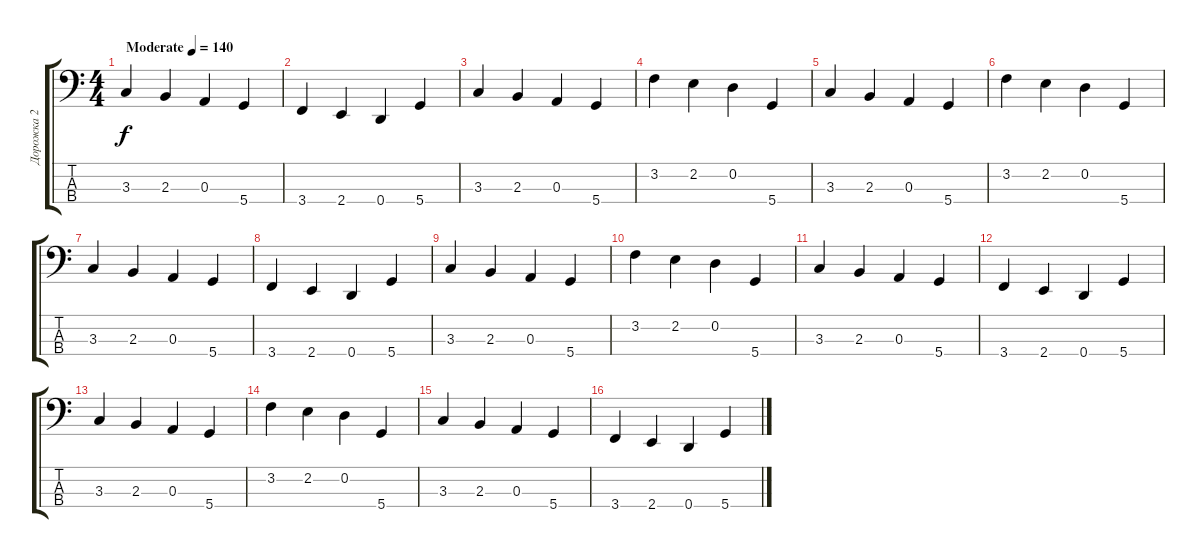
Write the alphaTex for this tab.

\track ("Дорожка 2" "Дорожка 2") {instrument electricbassfinger}
\staff {score tabs}
\tuning (G2 D2 A1 D1) {hide}
\ts (4 4)
\tempo (140 "Moderate")
\clef f4
\ks c
3.3.4{dy f instrument electricbassfinger} 2.3.4 0.3.4 5.4.4 |
3.4.4 2.4.4 0.4.4 5.4.4 |
3.3.4 2.3.4 0.3.4 5.4.4 |
3.2.4 2.2.4 0.2.4 5.4.4 |
3.3.4 2.3.4 0.3.4 5.4.4 |
3.2.4 2.2.4 0.2.4 5.4.4 |
3.3.4 2.3.4 0.3.4 5.4.4 |
3.4.4 2.4.4 0.4.4 5.4.4 |
3.3.4 2.3.4 0.3.4 5.4.4 |
3.2.4 2.2.4 0.2.4 5.4.4 |
3.3.4 2.3.4 0.3.4 5.4.4 |
3.4.4 2.4.4 0.4.4 5.4.4 |
3.3.4 2.3.4 0.3.4 5.4.4 |
3.2.4 2.2.4 0.2.4 5.4.4 |
3.3.4 2.3.4 0.3.4 5.4.4 |
3.4.4 2.4.4 0.4.4 5.4.4
